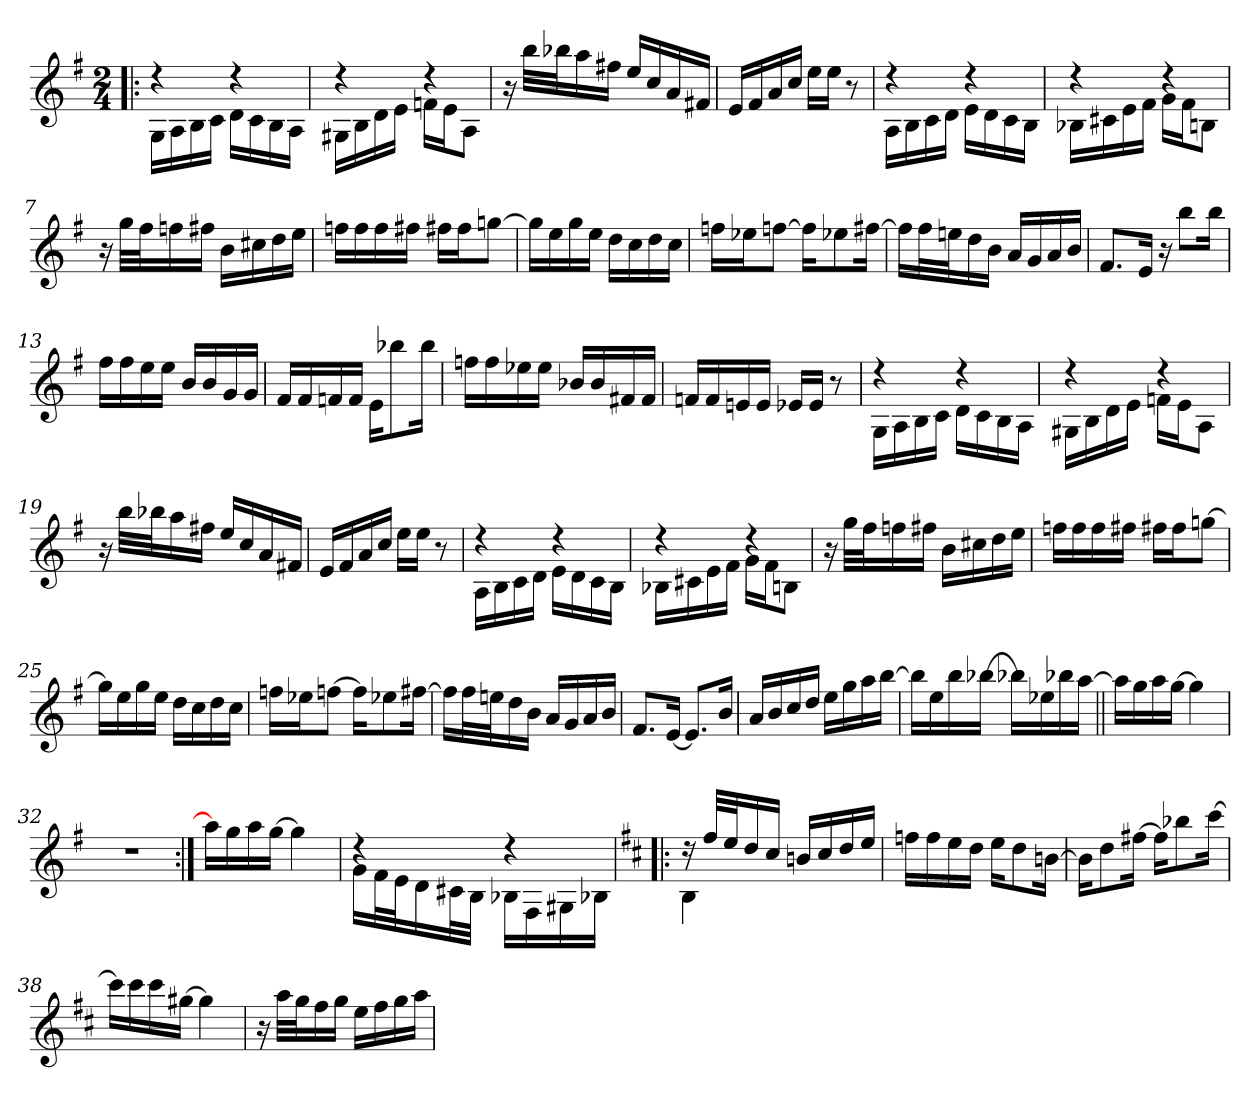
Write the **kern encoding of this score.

**kern
*part1
*staff1
*clefG2
*k[f#]
*G:
*M2/4
=1!|:
*^
4rdd	16G!\LL
.	16A!\
.	16B!\
.	16c!\JJ
4rdd	16d!\LL
.	16c!\
.	16B!\
.	16A!\JJ
=2	=2
4rdd	16G#X!\LL
.	16B!\
.	16d!\
.	16e!\JJ
4rdd	16fn!\LL
.	16e!\J
.	8A!\J
*v	*v
=3
16r
32bb\LLL
32bb-X\J
16aa\
16ff#X\JJ
16ee/LL
16cc/
16a/
16f#X/JJ
=4
16e/LL
16f#/
16a/
16cc/JJ
16ee\LL
16ee\JJ
8r
!!LO:LB:g=z
=5
*^
4rdd	16A!\LL
.	16B!\
.	16c!\
.	16d!\JJ
4rdd	16e!\LL
.	16d!\
.	16c!\
.	16B!\JJ
=6	=6
4rdd	16B-X!\LL
.	16c#X!\
.	16e!\
.	16f#!\JJ
4rdd	16g!\LL
.	16f#!\J
.	8Bn!\J
*v	*v
=7
16r
32gg\LLL
32ff#\J
16ffn\
16ff#X\JJ
16b\LL
16cc#X\
16dd\
16ee\JJ
=8
16ffn\LL
16ff\
16ff\
16ff#X\JJ
16ff#X\LL
16ff#\J
[8ggn\J
!!LO:LB:g=z
=9
16gg\LL]
16ee\
16gg\
16ee\JJ
16dd\LL
16cc\
16dd\
16cc\JJ
=10
16ffn\LL
16ee-X\J
[8ffn\J
16ff\KL]
8ee-X\
[16ff#X\Jk
=11
16ff#\LL]
32ff#\L
32een\J
16dd\
16b\JJ
16a/LL
16g/
16a/
16b/JJ
=12
8.f#/L
16e/Jk
16r
8bb\L
16bb\Jk
!!LO:LB:g=z
=13
16ff#\LL
16ff#\
16ee\
16ee\JJ
16b/LL
16b/
16g/
16g/JJ
=14
16f#/LL
16f#/
16fn/
16f/JJ
16e\KL
8bb-X\
16bb-\Jk
=15
16ffn\LL
16ff\
16ee-X\
16ee-\JJ
16b-X/LL
16b-/
16f#X/
16f#/JJ
=16
16fn/LL
16f/
16en/
16e/JJ
16e-X/LL
16e-/JJ
8r
!!LO:LB:g=z
=17
*^
4rdd	16G!\LL
.	16A!\
.	16B!\
.	16c!\JJ
4rdd	16d!\LL
.	16c!\
.	16B!\
.	16A!\JJ
=18	=18
4rdd	16G#X!\LL
.	16B!\
.	16d!\
.	16e!\JJ
4rdd	16fn!\LL
.	16e!\J
.	8A!\J
*v	*v
=19
16r
32bb\LLL
32bb-X\J
16aa\
16ff#X\JJ
16ee/LL
16cc/
16a/
16f#X/JJ
=20
16e/LL
16f#/
16a/
16cc/JJ
16ee\LL
16ee\JJ
8r
!!LO:LB:g=z
=21
*^
4rdd	16A!\LL
.	16B!\
.	16c!\
.	16d!\JJ
4rdd	16e!\LL
.	16d!\
.	16c!\
.	16B!\JJ
=22	=22
4rdd	16B-X!\LL
.	16c#X!\
.	16e!\
.	16f#!\JJ
4rdd	16g!\LL
.	16f#!\J
.	8Bn!\J
*v	*v
=23
16r
32gg\LLL
32ff#\J
16ffn\
16ff#X\JJ
16b\LL
16cc#X\
16dd\
16ee\JJ
=24
16ffn\LL
16ff\
16ff\
16ff#X\JJ
16ff#X\LL
16ff#\J
[8ggn\J
!!LO:LB:g=z
=25
16gg\LL]
16ee\
16gg\
16ee\JJ
16dd\LL
16cc\
16dd\
16cc\JJ
=26
16ffn\LL
16ee-X\J
[8ffn\J
16ff\KL]
8ee-X\
[16ff#X\Jk
=27
16ff#\LL]
32ff#\L
32een\J
16dd\
16b\JJ
16a/LL
16g/
16a/
16b/JJ
=28
8.f#/L
[16e/Jk
8.e/L]
16b/Jk
!!LO:LB:g=z
=29
16a/LL
16b/
16cc/
16dd/JJ
16ee\LL
16gg\
16aa\
[16bb\JJ
=30
16bb\LL]
16ee\
16bb\
[16bb-X\JJ
16bb-X\LL]
16ee-X\
16bb-X\
[16aa\JJ
=31||
16aa\LL]
16gg\
16aa\
[16gg\JJ
4gg\]
=32
2r
!!LO:LB:g=z
=33:|!
16aa\LL]
16gg\
16aa\
[16gg\JJ
4gg\]
=34
*^
4rdd	16g!\LL
.	32f#!\L
.	32e!\J
.	16d!\
.	32c#X!\L
.	32B!\JJJ
4rdd	16B-X!\LL
.	16F#!\
.	16G#X!\
.	16B-X!\JJ
=35!|:	=35!|:
*k[f#c#]	*
*b:	*
16rdd	4B!\
32ff#/LLL	.
32ee/J	.
16dd/	.
16cc#/JJ	.
16bn/LL	4ryy
16cc#/	.
16dd/	.
16ee/JJ	.
*v	*v
=36
16ffn\LL
16ff\
16ee\
16dd\JJ
16ee\KL
8dd\
[16bn\Jk
!!LO:LB:g=z
=37
16bn\KL]
8dd\
[16ff#X\Jk
16ff#\KL]
8bb-X\
[16ccc#\Jk
=38
16ccc#\LL]
16ccc#\
16ccc#\
[16gg#X\JJ
4gg#\]
=39
16r
32aa\LLL
32gg\J
16ff#\
16gg\JJ
16ee\LL
16ff#\
16gg\
16aa\JJ
=
*-
